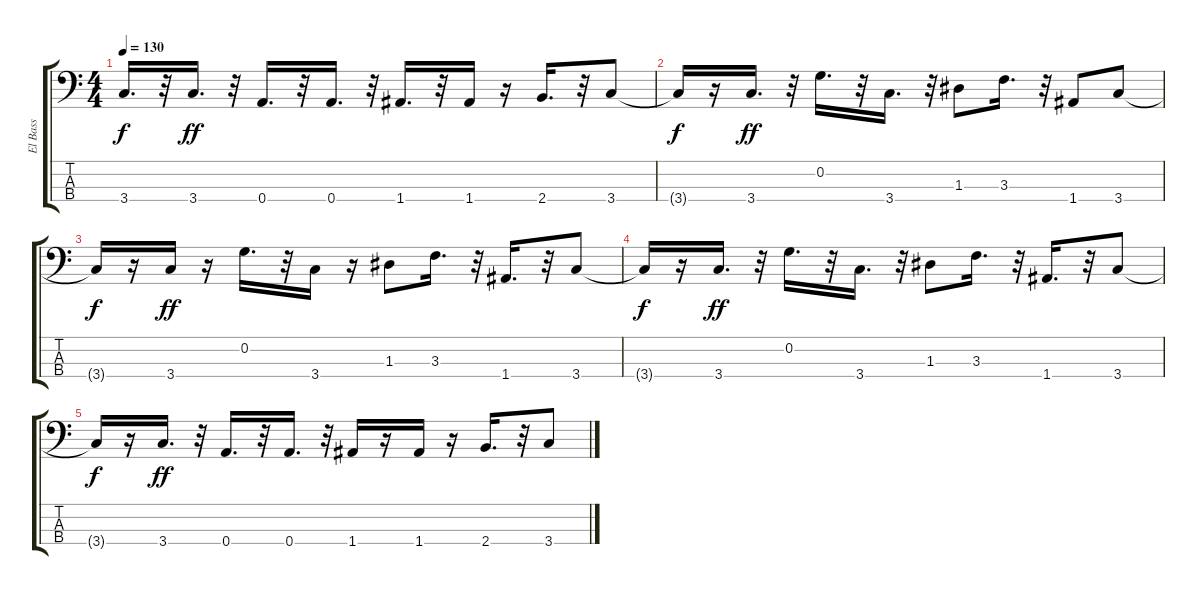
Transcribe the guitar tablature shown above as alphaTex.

\track ("El Bass             " "El Bass   ") {instrument slapbass2}
\staff {score tabs}
\tuning (C-1 G2 D2 A1) {hide}
\ts (4 4)
\tempo 130
\clef f4
\ks c
3.4{t}.16{d dy f} r.32 3.4.16{d dy ff} r.32 0.4.16{d} r.32 0.4.16{d} r.32 1.4.16{d} r.32 1.4.16 r.16 2.4.16{d} r.32 3.4.8 |
3.4{t}.16{dy f} r.16 3.4.16{d dy ff} r.32 0.2.16{d} r.32 3.4.16{d} r.32 1.3.8 3.3.16{d} r.32 1.4.8 3.4.8 |
3.4{t}.16{dy f} r.16 3.4.16{dy ff} r.16 0.2.16{d} r.32 3.4.16 r.16 1.3.8 3.3.16{d} r.32 1.4.16{d} r.32 3.4.8 |
3.4{t}.16{dy f} r.16 3.4.16{d dy ff} r.32 0.2.16{d} r.32 3.4.16{d} r.32 1.3.8 3.3.16{d} r.32 1.4.16{d} r.32 3.4.8 |
3.4{t}.16{dy f} r.16 3.4.16{d dy ff} r.32 0.4.16{d} r.32 0.4.16{d} r.32 1.4.16 r.16 1.4.16 r.16 2.4.16{d} r.32 3.4.8
